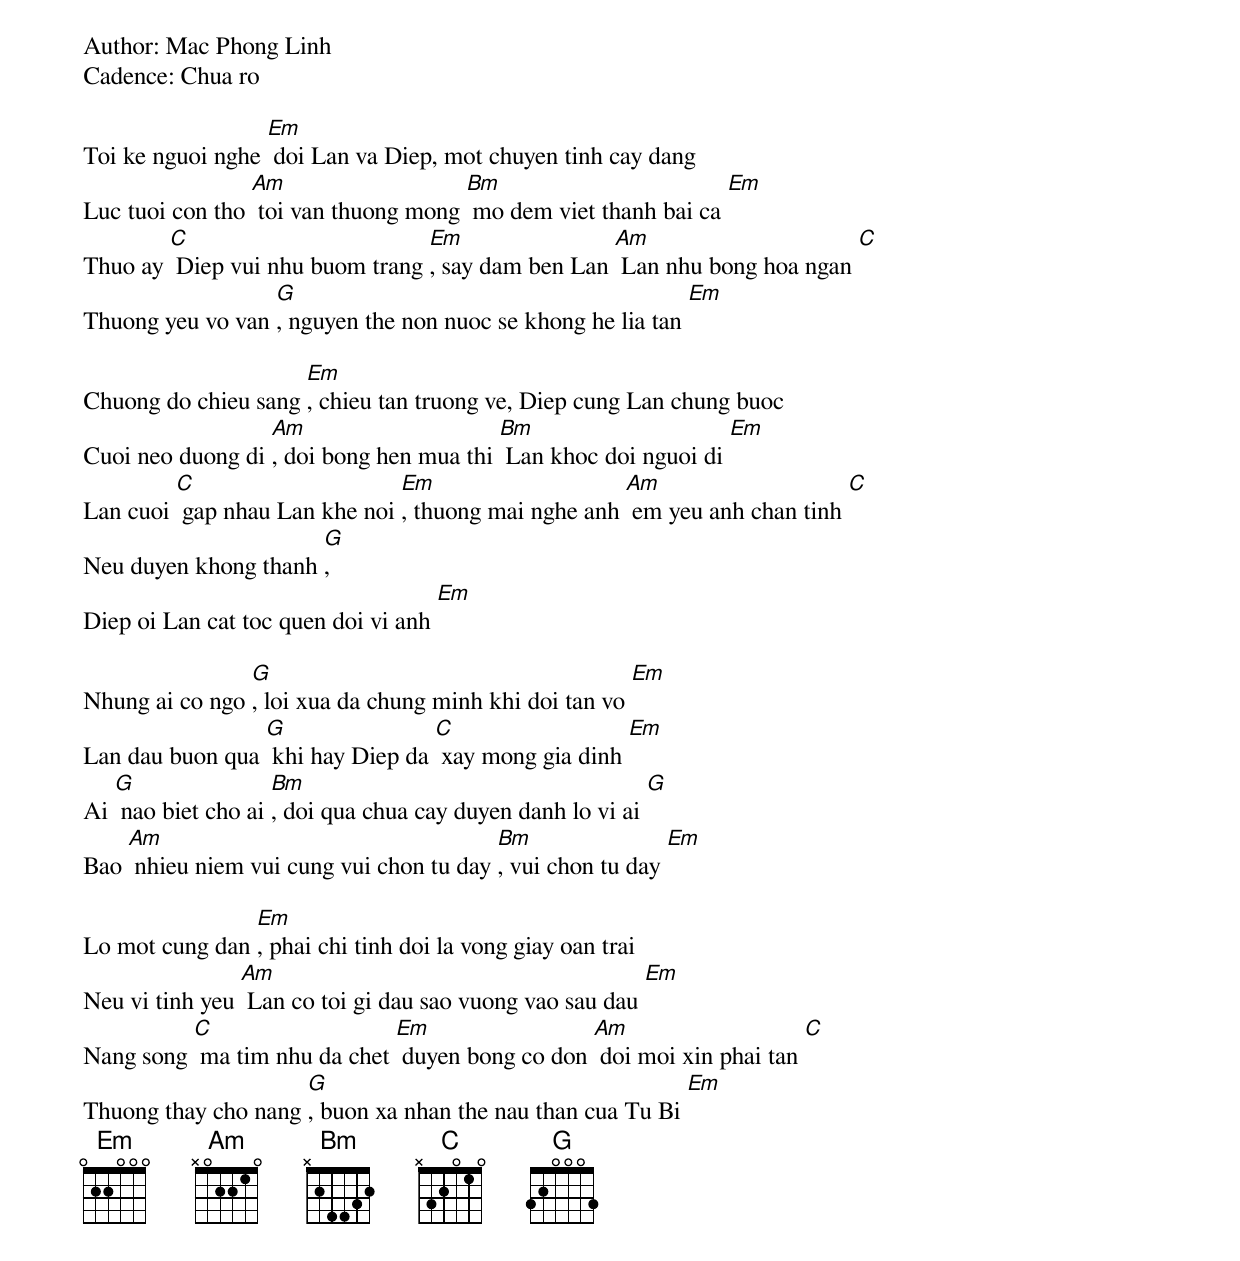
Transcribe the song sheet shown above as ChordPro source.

Author: Mac Phong Linh
Cadence: Chua ro

Toi ke nguoi nghe [Em] doi Lan va Diep, mot chuyen tinh cay dang
Luc tuoi con tho [Am] toi van thuong mong [Bm] mo dem viet thanh bai ca [Em]
Thuo ay [C] Diep vui nhu buom trang [Em], say dam ben Lan [Am] Lan nhu bong hoa ngan [C]
Thuong yeu vo van [G], nguyen the non nuoc se khong he lia tan [Em]

Chuong do chieu sang [Em], chieu tan truong ve, Diep cung Lan chung buoc
Cuoi neo duong di [Am], doi bong hen mua thi [Bm] Lan khoc doi nguoi di [Em]
Lan cuoi [C] gap nhau Lan khe noi [Em], thuong mai nghe anh [Am] em yeu anh chan tinh [C]
Neu duyen khong thanh [G],
Diep oi Lan cat toc quen doi vi anh [Em]

Nhung ai co ngo [G], loi xua da chung minh khi doi tan vo [Em]
Lan dau buon qua [G] khi hay Diep da [C] xay mong gia dinh [Em]
Ai [G] nao biet cho ai [Bm], doi qua chua cay duyen danh lo vi ai [G]
Bao [Am] nhieu niem vui cung vui chon tu day [Bm], vui chon tu day [Em]

Lo mot cung dan [Em], phai chi tinh doi la vong giay oan trai
Neu vi tinh yeu [Am] Lan co toi gi dau sao vuong vao sau dau [Em]
Nang song [C] ma tim nhu da chet [Em] duyen bong co don [Am] doi moi xin phai tan [C]
Thuong thay cho nang [G], buon xa nhan the nau than cua Tu Bi [Em]
